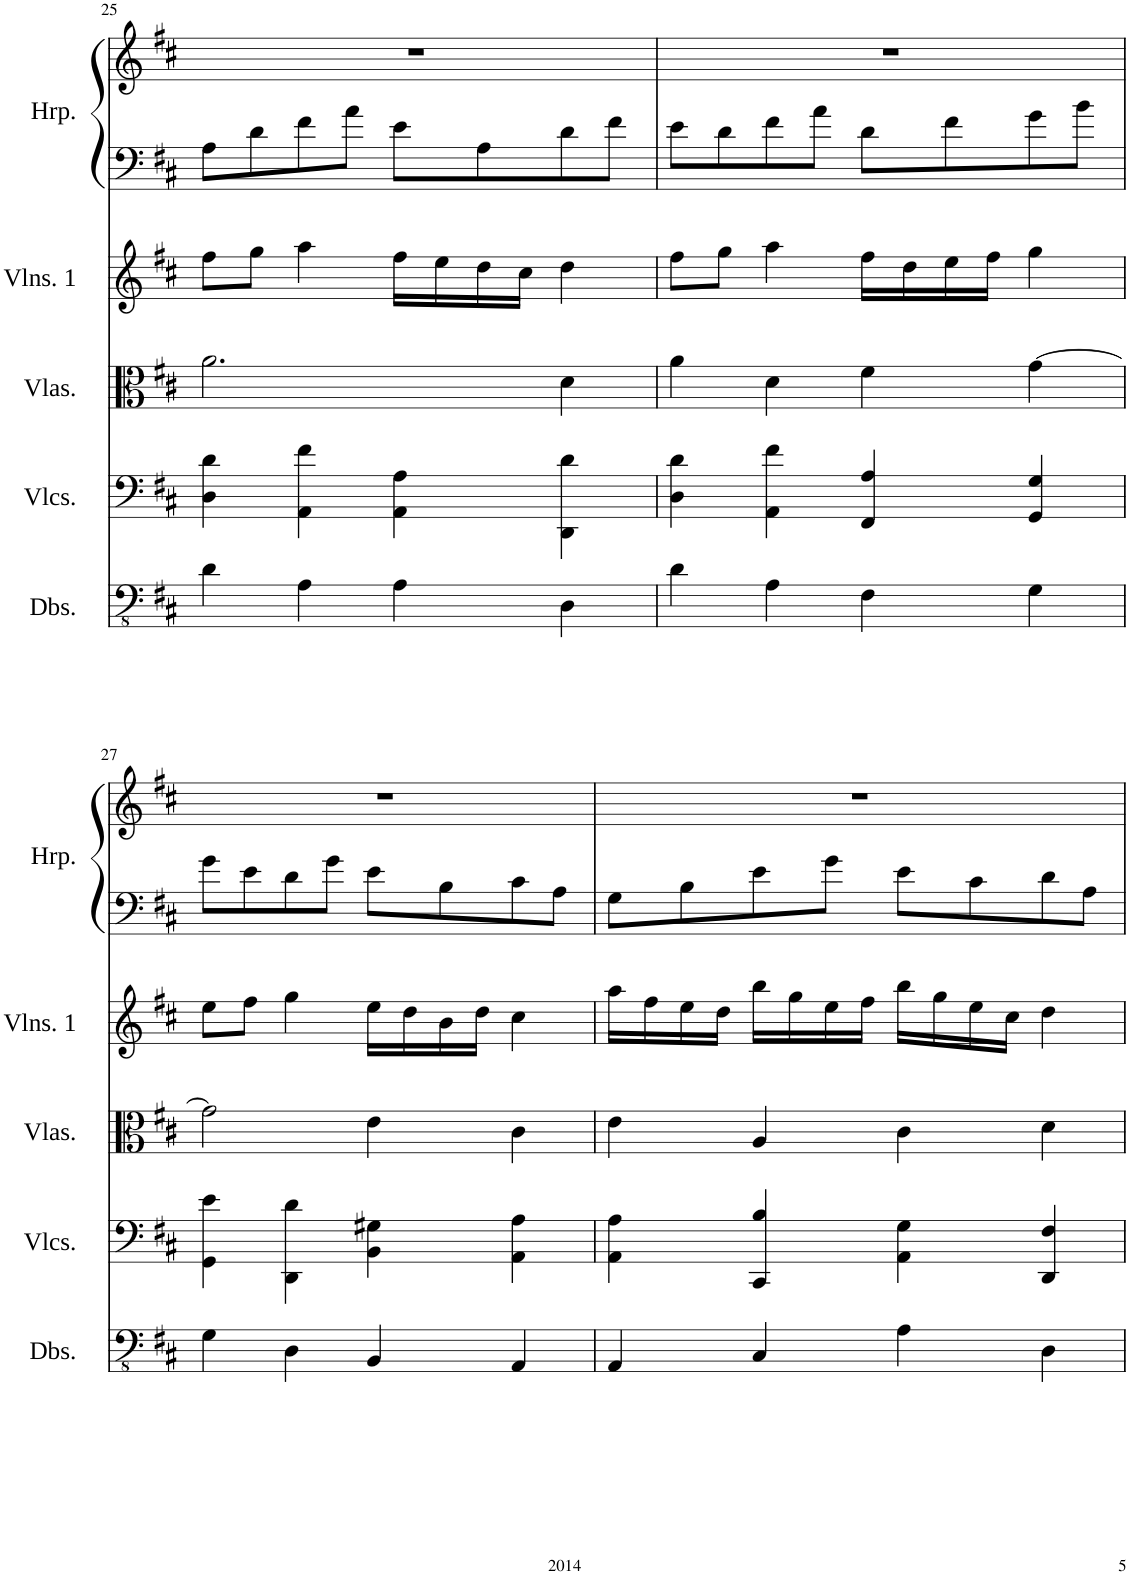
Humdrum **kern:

**kern	**kern	**kern	**kern	**kern	**kern
*part5	*part4	*part3	*part2	*part1	*part1
*staff6	*staff5	*staff4	*staff3	*staff2	*staff1
*I"Double Basses	*I"Violoncellos	*I"Violas	*I"Violins 1	*I"Harp	*
*I'Dbs.	*I'Vlcs.	*I'Vlas.	*I'Vlns. 1	*I'Hrp.	*
!!LO:PB:g=z
*clefFv4	*clefF4	*clefC3	*clefG2	*clefF4	*clefG2
*k[f#c#]	*k[f#c#]	*k[f#c#]	*k[f#c#]	*k[f#c#]	*k[f#c#]
*M4/4	*M4/4	*M4/4	*M4/4	*M4/4	*M4/4
=25	=25	=25	=25	=25	=25
4D\	4D\ 4d\	2.a\	8ff#\L	8A\L	1r
.	.	.	8gg\J	8d\	.
4AA\	4AA\ 4f#\	.	4aa\	8f#\	.
.	.	.	.	8a\J	.
4AA\	4AA\ 4A\	.	16ff#\LL	8e\L	.
.	.	.	16ee\	.	.
.	.	.	16dd\	8A\	.
.	.	.	16cc#\JJ	.	.
4DD\	4DD\ 4d\	4d\	4dd\	8d\	.
.	.	.	.	8f#\J	.
=26	=26	=26	=26	=26	=26
4D\	4D\ 4d\	4a\	8ff#\L	8e\L	1r
.	.	.	8gg\J	8d\	.
4AA\	4AA\ 4f#\	4d\	4aa\	8f#\	.
.	.	.	.	8a\J	.
4FF#\	4FF#/ 4A/	4f#\	16ff#\LL	8d\L	.
.	.	.	16dd\	.	.
.	.	.	16ee\	8f#\	.
.	.	.	16ff#\JJ	.	.
4GG\	4GG/ 4G/	[4g\	4gg\	8g\	.
.	.	.	.	8b\J	.
!!LO:LB:g=z
=27	=27	=27	=27	=27	=27
4GG\	4GG\ 4e\	2g\]	8ee\L	8g\L	1r
.	.	.	8ff#\J	8e\	.
4DD\	4DD\ 4d\	.	4gg\	8d\	.
.	.	.	.	8g\J	.
4BBB/	4BB\ 4G#X\	4e\	16ee\LL	8e\L	.
.	.	.	16dd\	.	.
.	.	.	16b\	8B\	.
.	.	.	16dd\JJ	.	.
4AAA/	4AA\ 4A\	4c#\	4cc#\	8c#\	.
.	.	.	.	8A\J	.
=28	=28	=28	=28	=28	=28
4AAA/	4AA\ 4A\	4e\	16aa\LL	8G\L	1r
.	.	.	16ff#\	.	.
.	.	.	16ee\	8B\	.
.	.	.	16dd\JJ	.	.
4CC#/	4CC#/ 4B/	4A/	16bb\LL	8e\	.
.	.	.	16gg\	.	.
.	.	.	16ee\	8g\J	.
.	.	.	16ff#\JJ	.	.
4AA\	4AA\ 4G\	4c#\	16bb\LL	8e\L	.
.	.	.	16gg\	.	.
.	.	.	16ee\	8c#\	.
.	.	.	16cc#\JJ	.	.
4DD\	4DD/ 4F#/	4d\	4dd\	8d\	.
.	.	.	.	8A\J	.
=	=	=	=	=	=
*-	*-	*-	*-	*-	*-
